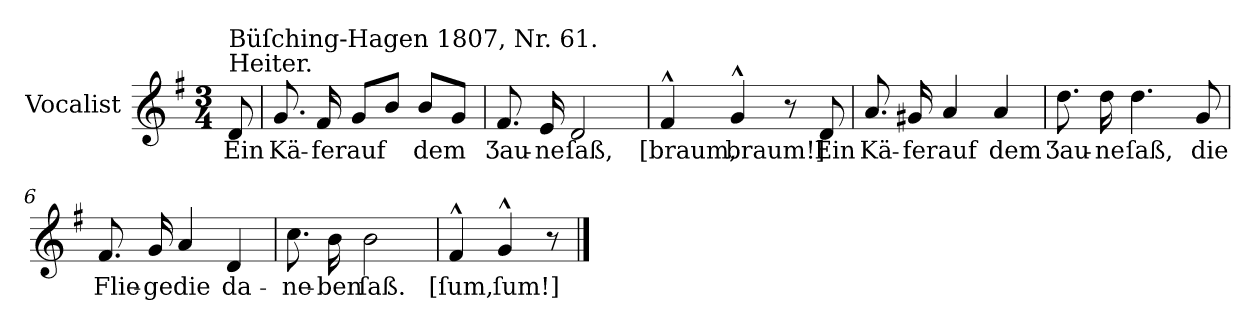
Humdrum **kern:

**kern	**text
*part1	*part1
*staff1	*staff1
*I"Vocalist	*
*k[f#]	*
*G:	*
*M3/4	*
=	=
!LO:TX:a:t=Heiter.	!
!LO:TX:a:t=Büſching-Hagen 1807, Nr. 61.	!
8d	Ein
=1	=1
8.g	Kä-
16f#	-fer
8gL	auf
8bJ	.
8bL	dem
8gJ	.
=2	=2
8.f#	Ʒau-
16e	-ne
2d	ſaß,
=3	=3
4f#^^	[braum,
4g^^	braum!]
8r	.
8d	Ein
=4	=4
8.a	Kä-
16g#X	-fer
4a	auf
4a	dem
=5	=5
8.dd	Ʒau-
16dd	-ne
4.dd	ſaß,
8g	die
=6	=6
8.f#	Flie-
16g	-ge
4a	die
4d	da-
=7	=7
8.cc	-ne-
16b	-ben
2b	ſaß.
=8	=8
4f#^^	[ſum,
4g^^	ſum!]
8r	.
==	==
*-	*-
